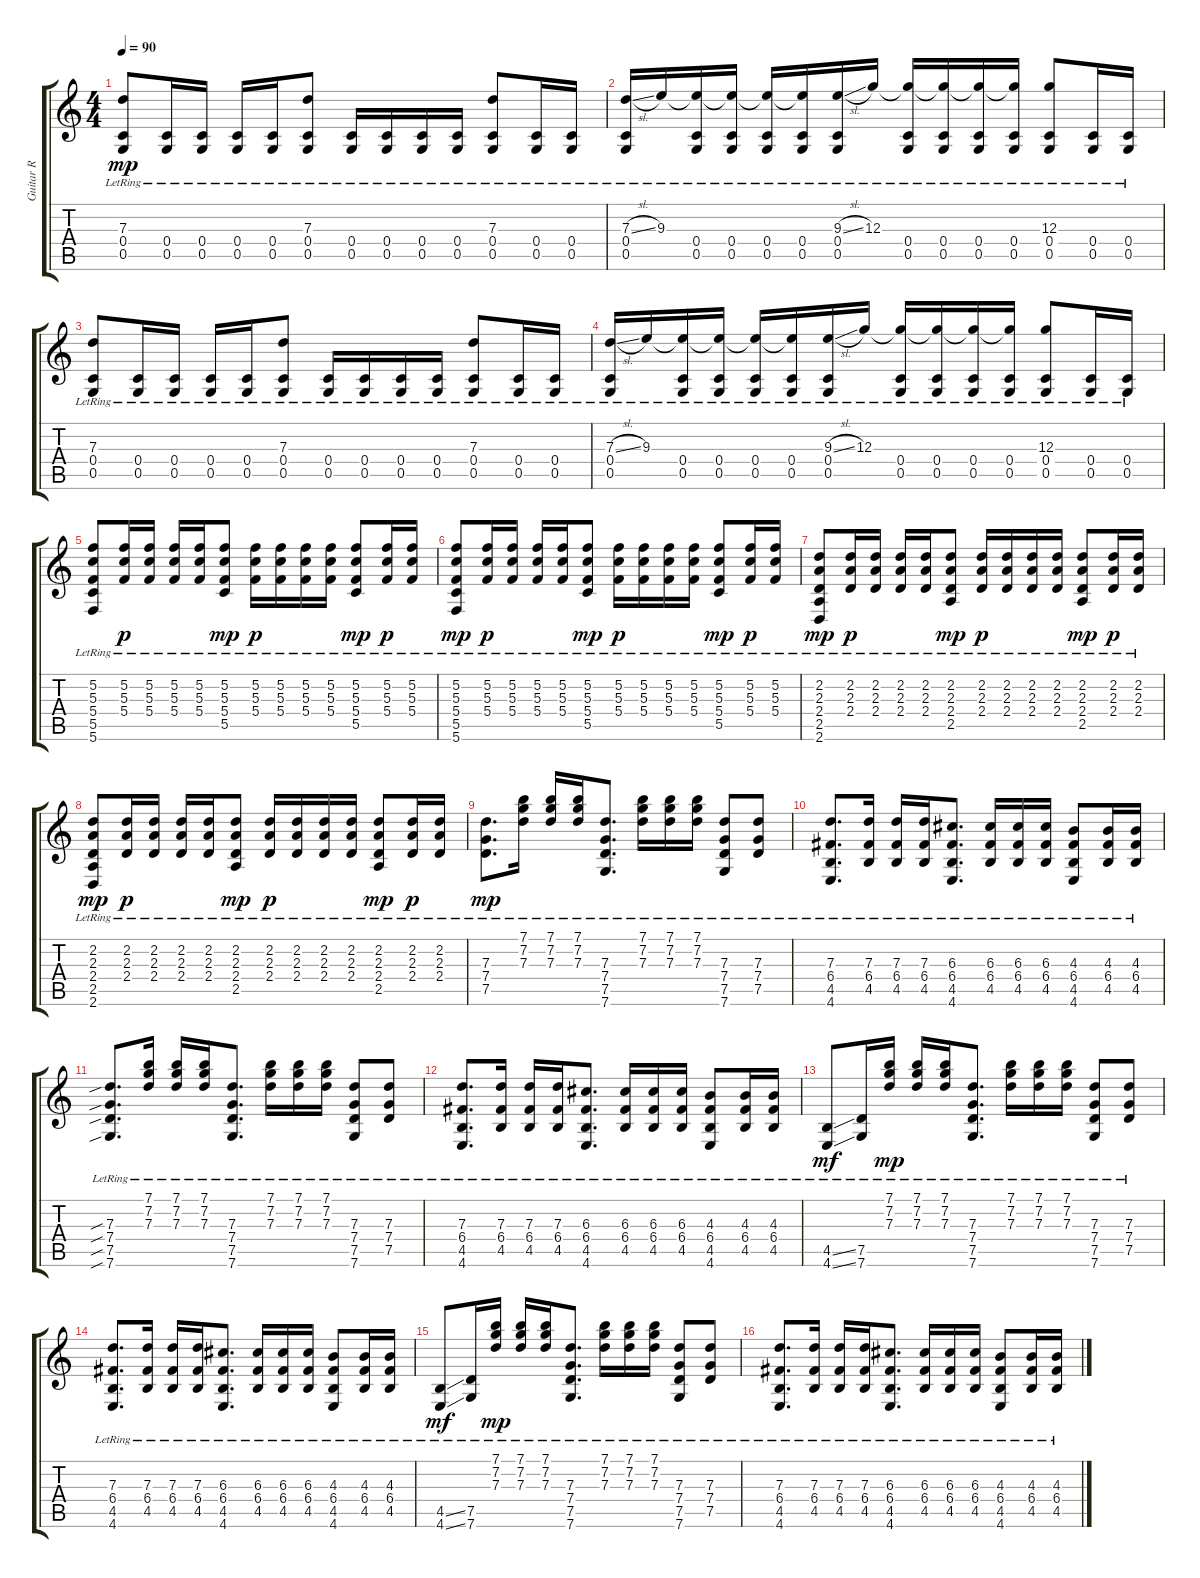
\track ("Guitar R" "Guitar R") {instrument electricguitarclean}
\staff {score tabs}
\tuning (E4 C4 G3 C3 G2 C2) {hide}
\ts (4 4)
\tempo 90
\clef g2
\ks c
(7.3{lr} 0.4{lr} 0.5{lr}).8{dy mp} (0.4{lr} 0.5{lr}).16 (0.4{lr} 0.5{lr}).16 (0.4{lr} 0.5{lr}).16 (0.4{lr} 0.5{lr}).16 (7.3{lr} 0.4{lr} 0.5{lr}).8 (0.4{lr} 0.5{lr}).16 (0.4{lr} 0.5{lr}).16 (0.4{lr} 0.5{lr}).16 (0.4{lr} 0.5{lr}).16 (7.3{lr} 0.4{lr} 0.5{lr}).8 (0.4{lr} 0.5{lr}).16 (0.4{lr} 0.5{lr}).16 |
(7.3{sl lr} 0.4{lr} 0.5{lr}).16 9.3{lr}.16 (9.3{t} 0.4{lr} 0.5{lr}).16 (9.3{t} 0.4{lr} 0.5{lr}).16 (9.3{t} 0.4{lr} 0.5{lr}).16 (9.3{t} 0.4{lr} 0.5{lr}).16 (9.3{sl lr} 0.4{lr} 0.5{lr}).16 12.3{lr}.16 (12.3{t} 0.4{lr} 0.5{lr}).16 (12.3{t} 0.4{lr} 0.5{lr}).16 (12.3{t} 0.4{lr} 0.5{lr}).16 (12.3{t} 0.4{lr} 0.5{lr}).16 (12.3{lr} 0.4{lr} 0.5{lr}).8 (0.4{lr} 0.5{lr}).16 (0.4{lr} 0.5{lr}).16 |
(7.3{lr} 0.4{lr} 0.5{lr}).8 (0.4{lr} 0.5{lr}).16 (0.4{lr} 0.5{lr}).16 (0.4{lr} 0.5{lr}).16 (0.4{lr} 0.5{lr}).16 (7.3{lr} 0.4{lr} 0.5{lr}).8 (0.4{lr} 0.5{lr}).16 (0.4{lr} 0.5{lr}).16 (0.4{lr} 0.5{lr}).16 (0.4{lr} 0.5{lr}).16 (7.3{lr} 0.4{lr} 0.5{lr}).8 (0.4{lr} 0.5{lr}).16 (0.4{lr} 0.5{lr}).16 |
(7.3{sl lr} 0.4{lr} 0.5{lr}).16 9.3{lr}.16 (9.3{t} 0.4{lr} 0.5{lr}).16 (9.3{t} 0.4{lr} 0.5{lr}).16 (9.3{t} 0.4{lr} 0.5{lr}).16 (9.3{t} 0.4{lr} 0.5{lr}).16 (9.3{sl lr} 0.4{lr} 0.5{lr}).16 12.3{lr}.16 (12.3{t} 0.4{lr} 0.5{lr}).16 (12.3{t} 0.4{lr} 0.5{lr}).16 (12.3{t} 0.4{lr} 0.5{lr}).16 (12.3{t} 0.4{lr} 0.5{lr}).16 (12.3{lr} 0.4{lr} 0.5{lr}).8 (0.4{lr} 0.5{lr}).16 (0.4{lr} 0.5{lr}).16 |
(5.2{lr} 5.3{lr} 5.4{lr} 5.5{lr} 5.6{lr}).8 (5.2{lr} 5.3{lr} 5.4{lr}).16{dy p} (5.2{lr} 5.3{lr} 5.4{lr}).16 (5.2{lr} 5.3{lr} 5.4{lr}).16 (5.2{lr} 5.3{lr} 5.4{lr}).16 (5.2{lr} 5.3{lr} 5.4{lr} 5.5{lr}).8{dy mp} (5.2{lr} 5.3{lr} 5.4{lr}).16{dy p} (5.2{lr} 5.3{lr} 5.4{lr}).16 (5.2{lr} 5.3{lr} 5.4{lr}).16 (5.2{lr} 5.3{lr} 5.4{lr}).16 (5.2{lr} 5.3{lr} 5.4{lr} 5.5{lr}).8{dy mp} (5.2{lr} 5.3{lr} 5.4{lr}).16{dy p} (5.2{lr} 5.3{lr} 5.4{lr}).16 |
(5.2{lr} 5.3{lr} 5.4{lr} 5.5{lr} 5.6{lr}).8{dy mp} (5.2{lr} 5.3{lr} 5.4{lr}).16{dy p} (5.2{lr} 5.3{lr} 5.4{lr}).16 (5.2{lr} 5.3{lr} 5.4{lr}).16 (5.2{lr} 5.3{lr} 5.4{lr}).16 (5.2{lr} 5.3{lr} 5.4{lr} 5.5{lr}).8{dy mp} (5.2{lr} 5.3{lr} 5.4{lr}).16{dy p} (5.2{lr} 5.3{lr} 5.4{lr}).16 (5.2{lr} 5.3{lr} 5.4{lr}).16 (5.2{lr} 5.3{lr} 5.4{lr}).16 (5.2{lr} 5.3{lr} 5.4{lr} 5.5{lr}).8{dy mp} (5.2{lr} 5.3{lr} 5.4{lr}).16{dy p} (5.2{lr} 5.3{lr} 5.4{lr}).16 |
(2.2{lr} 2.3{lr} 2.4{lr} 2.5{lr} 2.6{lr}).8{dy mp} (2.2{lr} 2.3{lr} 2.4{lr}).16{dy p} (2.2{lr} 2.3{lr} 2.4{lr}).16 (2.2{lr} 2.3{lr} 2.4{lr}).16 (2.2{lr} 2.3{lr} 2.4{lr}).16 (2.2{lr} 2.3{lr} 2.4{lr} 2.5{lr}).8{dy mp} (2.2{lr} 2.3{lr} 2.4{lr}).16{dy p} (2.2{lr} 2.3{lr} 2.4{lr}).16 (2.2{lr} 2.3{lr} 2.4{lr}).16 (2.2{lr} 2.3{lr} 2.4{lr}).16 (2.2{lr} 2.3{lr} 2.4{lr} 2.5{lr}).8{dy mp} (2.2{lr} 2.3{lr} 2.4{lr}).16{dy p} (2.2{lr} 2.3{lr} 2.4{lr}).16 |
(2.2{lr} 2.3{lr} 2.4{lr} 2.5{lr} 2.6{lr}).8{dy mp} (2.2{lr} 2.3{lr} 2.4{lr}).16{dy p} (2.2{lr} 2.3{lr} 2.4{lr}).16 (2.2{lr} 2.3{lr} 2.4{lr}).16 (2.2{lr} 2.3{lr} 2.4{lr}).16 (2.2{lr} 2.3{lr} 2.4{lr} 2.5{lr}).8{dy mp} (2.2{lr} 2.3{lr} 2.4{lr}).16{dy p} (2.2{lr} 2.3{lr} 2.4{lr}).16 (2.2{lr} 2.3{lr} 2.4{lr}).16 (2.2{lr} 2.3{lr} 2.4{lr}).16 (2.2{lr} 2.3{lr} 2.4{lr} 2.5{lr}).8{dy mp} (2.2{lr} 2.3{lr} 2.4{lr}).16{dy p} (2.2{lr} 2.3{lr} 2.4{lr}).16 |
(7.3{lr} 7.4{lr} 7.5{lr}).8{d dy mp} (7.1{lr} 7.2{lr} 7.3{lr}).16 (7.1{lr} 7.2{lr} 7.3{lr}).16 (7.1{lr} 7.2{lr} 7.3{lr}).16 (7.3{lr} 7.4{lr} 7.5{lr} 7.6{lr}).8{d} (7.1{lr} 7.2{lr} 7.3{lr}).16 (7.1{lr} 7.2{lr} 7.3{lr}).16 (7.1{lr} 7.2{lr} 7.3{lr}).16 (7.3 7.4 7.5{lr} 7.6{lr}).8 (7.3{lr} 7.4 7.5).8 |
(7.3{lr} 6.4{lr} 4.5{lr} 4.6{lr}).8{d} (7.3{lr} 6.4{lr} 4.5{lr}).16 (7.3{lr} 6.4{lr} 4.5{lr}).16 (7.3{lr} 6.4{lr} 4.5{lr}).16 (6.3{lr} 6.4{lr} 4.5{lr} 4.6{lr}).8{d} (6.3{lr} 6.4{lr} 4.5{lr}).16 (6.3{lr} 6.4{lr} 4.5{lr}).16 (6.3{lr} 6.4{lr} 4.5{lr}).16 (4.3{lr} 6.4{lr} 4.5{lr} 4.6{lr}).8 (4.3{lr} 6.4{lr} 4.5{lr}).16 (4.3{lr} 6.4{lr} 4.5{lr}).16 |
(7.3{sib lr} 7.4{sib lr} 7.5{sib lr} 7.6{sib}).8{d} (7.1{lr} 7.2{lr} 7.3{lr}).16 (7.1{lr} 7.2{lr} 7.3{lr}).16 (7.1{lr} 7.2{lr} 7.3{lr}).16 (7.3{lr} 7.4{lr} 7.5{lr} 7.6{lr}).8{d} (7.1{lr} 7.2{lr} 7.3{lr}).16 (7.1{lr} 7.2{lr} 7.3{lr}).16 (7.1{lr} 7.2{lr} 7.3{lr}).16 (7.3 7.4 7.5{lr} 7.6{lr}).8 (7.3{lr} 7.4 7.5).8 |
(7.3{lr} 6.4{lr} 4.5{lr} 4.6{lr}).8{d} (7.3{lr} 6.4{lr} 4.5{lr}).16 (7.3{lr} 6.4{lr} 4.5{lr}).16 (7.3{lr} 6.4{lr} 4.5{lr}).16 (6.3{lr} 6.4{lr} 4.5{lr} 4.6{lr}).8{d} (6.3{lr} 6.4{lr} 4.5{lr}).16 (6.3{lr} 6.4{lr} 4.5{lr}).16 (6.3{lr} 6.4{lr} 4.5{lr}).16 (4.3{lr} 6.4{lr} 4.5{lr} 4.6{lr}).8 (4.3{lr} 6.4{lr} 4.5{lr}).16 (4.3{lr} 6.4{lr} 4.5{lr}).16 |
(4.5{ss} 4.6{ss lr}).8{dy mf} (7.5 7.6{lr}).16 (7.1{lr} 7.2{lr} 7.3{lr}).16{dy mp} (7.1{lr} 7.2{lr} 7.3{lr}).16 (7.1{lr} 7.2{lr} 7.3{lr}).16 (7.3{lr} 7.4{lr} 7.5{lr} 7.6{lr}).8{d} (7.1{lr} 7.2{lr} 7.3{lr}).16 (7.1{lr} 7.2{lr} 7.3{lr}).16 (7.1{lr} 7.2{lr} 7.3{lr}).16 (7.3 7.4 7.5{lr} 7.6{lr}).8 (7.3{lr} 7.4 7.5).8 |
(7.3{lr} 6.4{lr} 4.5{lr} 4.6{lr}).8{d} (7.3{lr} 6.4{lr} 4.5{lr}).16 (7.3{lr} 6.4{lr} 4.5{lr}).16 (7.3{lr} 6.4{lr} 4.5{lr}).16 (6.3{lr} 6.4{lr} 4.5{lr} 4.6{lr}).8{d} (6.3{lr} 6.4{lr} 4.5{lr}).16 (6.3{lr} 6.4{lr} 4.5{lr}).16 (6.3{lr} 6.4{lr} 4.5{lr}).16 (4.3{lr} 6.4{lr} 4.5{lr} 4.6{lr}).8 (4.3{lr} 6.4{lr} 4.5{lr}).16 (4.3{lr} 6.4{lr} 4.5{lr}).16 |
(4.5{ss} 4.6{ss lr}).8{dy mf} (7.5 7.6{lr}).16 (7.1{lr} 7.2{lr} 7.3{lr}).16{dy mp} (7.1{lr} 7.2{lr} 7.3{lr}).16 (7.1{lr} 7.2{lr} 7.3{lr}).16 (7.3{lr} 7.4{lr} 7.5{lr} 7.6{lr}).8{d} (7.1{lr} 7.2{lr} 7.3{lr}).16 (7.1{lr} 7.2{lr} 7.3{lr}).16 (7.1{lr} 7.2{lr} 7.3{lr}).16 (7.3 7.4 7.5{lr} 7.6{lr}).8 (7.3{lr} 7.4 7.5).8 |
(7.3{lr} 6.4{lr} 4.5{lr} 4.6{lr}).8{d} (7.3{lr} 6.4{lr} 4.5{lr}).16 (7.3{lr} 6.4{lr} 4.5{lr}).16 (7.3{lr} 6.4{lr} 4.5{lr}).16 (6.3{lr} 6.4{lr} 4.5{lr} 4.6{lr}).8{d} (6.3{lr} 6.4{lr} 4.5{lr}).16 (6.3{lr} 6.4{lr} 4.5{lr}).16 (6.3{lr} 6.4{lr} 4.5{lr}).16 (4.3{lr} 6.4{lr} 4.5{lr} 4.6{lr}).8 (4.3{lr} 6.4{lr} 4.5{lr}).16 (4.3{lr} 6.4{lr} 4.5{lr}).16
